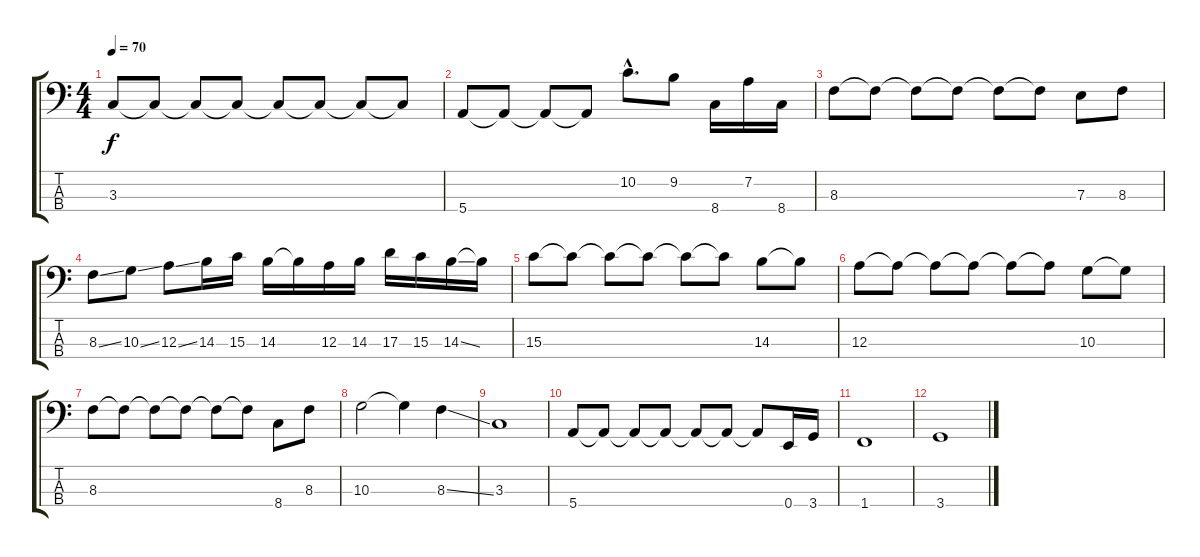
\track "" {instrument electricbassfinger}
\staff {score tabs}
\tuning (G2 D2 A1 E1) {hide}
\ts (4 4)
\tempo 70
\clef f4
\ks c
3.3.8{dy f} 3.3{t}.8 3.3{t}.8 3.3{t}.8 3.3{t}.8 3.3{t}.8 3.3{t}.8 3.3{t}.8 |
5.4.8 5.4{t}.8 5.4{t}.8 5.4{t}.8 10.2{hac}.8{d} 9.2.8 8.4.16 7.2.16 8.4.16 |
8.3.8 8.3{t}.8 8.3{t}.8 8.3{t}.8 8.3{t}.8 8.3{t}.8 7.3.8 8.3.8 |
8.3{ss}.8 10.3{ss}.8 12.3{ss}.8 14.3.16 15.3.16 14.3.16 14.3{t}.16 12.3.16 14.3.16 17.3.16 15.3.16 14.3{ss}.16 14.3{t}.16 |
15.3.8 15.3{t}.8 15.3{t}.8 15.3{t}.8 15.3{t}.8 15.3{t}.8 14.3.8 14.3{t}.8 |
12.3.8 12.3{t}.8 12.3{t}.8 12.3{t}.8 12.3{t}.8 12.3{t}.8 10.3.8 10.3{t}.8 |
8.3.8 8.3{t}.8 8.3{t}.8 8.3{t}.8 8.3{t}.8 8.3{t}.8 8.4.8 8.3.8 |
10.3.2 10.3{t}.4 8.3{ss}.4 |
3.3.1 |
5.4.8 5.4{t}.8 5.4{t}.8 5.4{t}.8 5.4{t}.8 5.4{t}.8 5.4{t}.8 0.4.16 3.4.16 |
1.4.1 |
3.4.1
